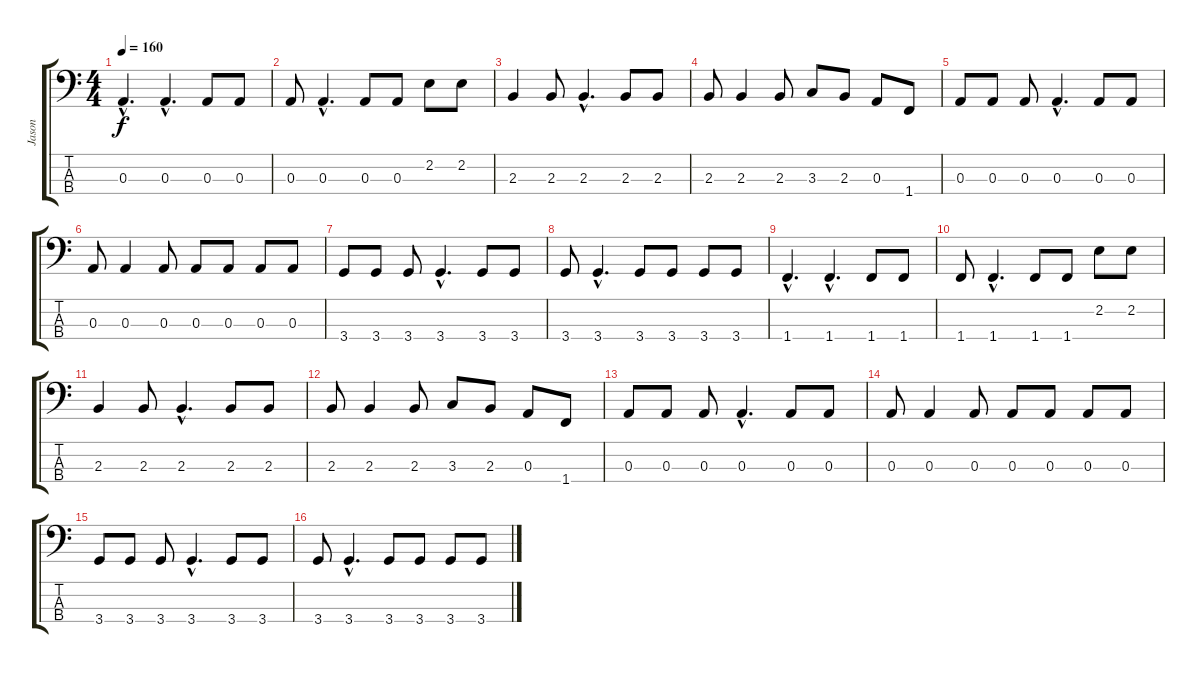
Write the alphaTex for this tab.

\track ("Jason" "Jason") {instrument electricbassfinger}
\staff {score tabs}
\tuning (G2 D2 A1 E1) {hide}
\ts (4 4)
\tempo 160
\clef f4
\ks c
0.3{hac}.4{d dy f} 0.3{hac}.4{d} 0.3.8 0.3.8 |
0.3.8 0.3{hac}.4{d} 0.3.8 0.3.8 2.2.8 2.2.8 |
2.3.4 2.3.8 2.3{hac}.4{d} 2.3.8 2.3.8 |
2.3.8 2.3.4 2.3.8 3.3.8 2.3.8 0.3.8 1.4.8 |
0.3.8 0.3.8 0.3.8 0.3{hac}.4{d} 0.3.8 0.3.8 |
0.3.8 0.3.4 0.3.8 0.3.8 0.3.8 0.3.8 0.3.8 |
3.4.8 3.4.8 3.4.8 3.4{hac}.4{d} 3.4.8 3.4.8 |
3.4.8 3.4{hac}.4{d} 3.4.8 3.4.8 3.4.8 3.4.8 |
1.4{hac}.4{d} 1.4{hac}.4{d} 1.4.8 1.4.8 |
1.4.8 1.4{hac}.4{d} 1.4.8 1.4.8 2.2.8 2.2.8 |
2.3.4 2.3.8 2.3{hac}.4{d} 2.3.8 2.3.8 |
2.3.8 2.3.4 2.3.8 3.3.8 2.3.8 0.3.8 1.4.8 |
0.3.8 0.3.8 0.3.8 0.3{hac}.4{d} 0.3.8 0.3.8 |
0.3.8 0.3.4 0.3.8 0.3.8 0.3.8 0.3.8 0.3.8 |
3.4.8 3.4.8 3.4.8 3.4{hac}.4{d} 3.4.8 3.4.8 |
3.4.8 3.4{hac}.4{d} 3.4.8 3.4.8 3.4.8 3.4.8
